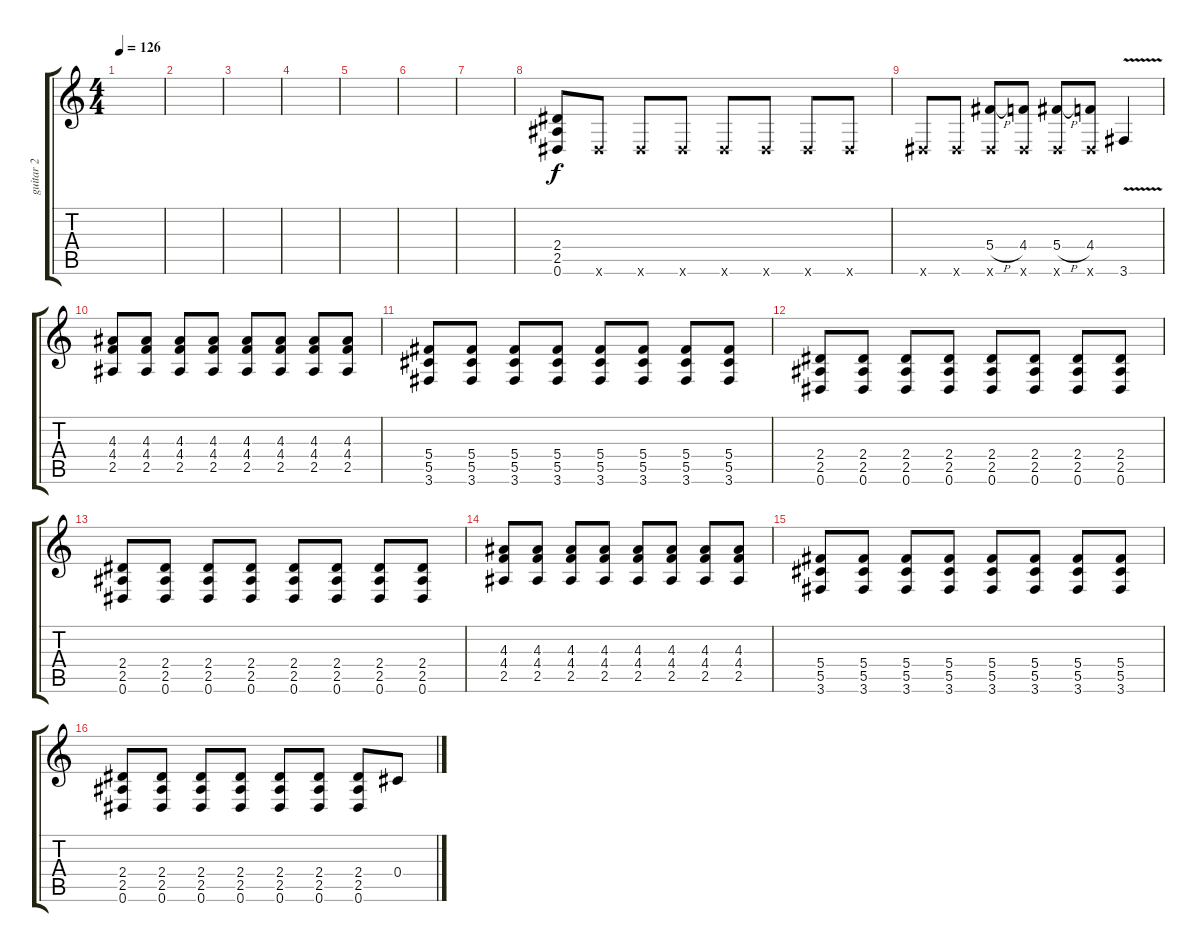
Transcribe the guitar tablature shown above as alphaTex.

\track ("guitar 2" "guitar 2") {instrument distortionguitar}
\staff {score tabs}
\tuning (Eb4 Bb3 Gb3 Db3 Ab2 Eb2) {hide}
\ts (4 4)
\tempo 126
\clef g2
\ks c
|
|
|
|
|
|
|
(2.4 2.5 0.6).8 0.6{x}.8 0.6{x}.8 0.6{x}.8 0.6{x}.8 0.6{x}.8 0.6{x}.8 0.6{x}.8 |
0.6{x}.8 0.6{x}.8 (5.4{h} 0.6{x}).8 (4.4 0.6{x}).8 (5.4{h} 0.6{x}).8 (4.4 0.6{x}).8 3.6{v}.4 |
(4.3 4.4 2.5).8 (4.3 4.4 2.5).8 (4.3 4.4 2.5).8 (4.3 4.4 2.5).8 (4.3 4.4 2.5).8 (4.3 4.4 2.5).8 (4.3 4.4 2.5).8 (4.3 4.4 2.5).8 |
(5.4 5.5 3.6).8 (5.4 5.5 3.6).8 (5.4 5.5 3.6).8 (5.4 5.5 3.6).8 (5.4 5.5 3.6).8 (5.4 5.5 3.6).8 (5.4 5.5 3.6).8 (5.4 5.5 3.6).8 |
(2.4 2.5 0.6).8 (2.4 2.5 0.6).8 (2.4 2.5 0.6).8 (2.4 2.5 0.6).8 (2.4 2.5 0.6).8 (2.4 2.5 0.6).8 (2.4 2.5 0.6).8 (2.4 2.5 0.6).8 |
(2.4 2.5 0.6).8 (2.4 2.5 0.6).8 (2.4 2.5 0.6).8 (2.4 2.5 0.6).8 (2.4 2.5 0.6).8 (2.4 2.5 0.6).8 (2.4 2.5 0.6).8 (2.4 2.5 0.6).8 |
(4.3 4.4 2.5).8 (4.3 4.4 2.5).8 (4.3 4.4 2.5).8 (4.3 4.4 2.5).8 (4.3 4.4 2.5).8 (4.3 4.4 2.5).8 (4.3 4.4 2.5).8 (4.3 4.4 2.5).8 |
(5.4 5.5 3.6).8 (5.4 5.5 3.6).8 (5.4 5.5 3.6).8 (5.4 5.5 3.6).8 (5.4 5.5 3.6).8 (5.4 5.5 3.6).8 (5.4 5.5 3.6).8 (5.4 5.5 3.6).8 |
(2.4 2.5 0.6).8 (2.4 2.5 0.6).8 (2.4 2.5 0.6).8 (2.4 2.5 0.6).8 (2.4 2.5 0.6).8 (2.4 2.5 0.6).8 (2.4 2.5 0.6).8 0.4.8
